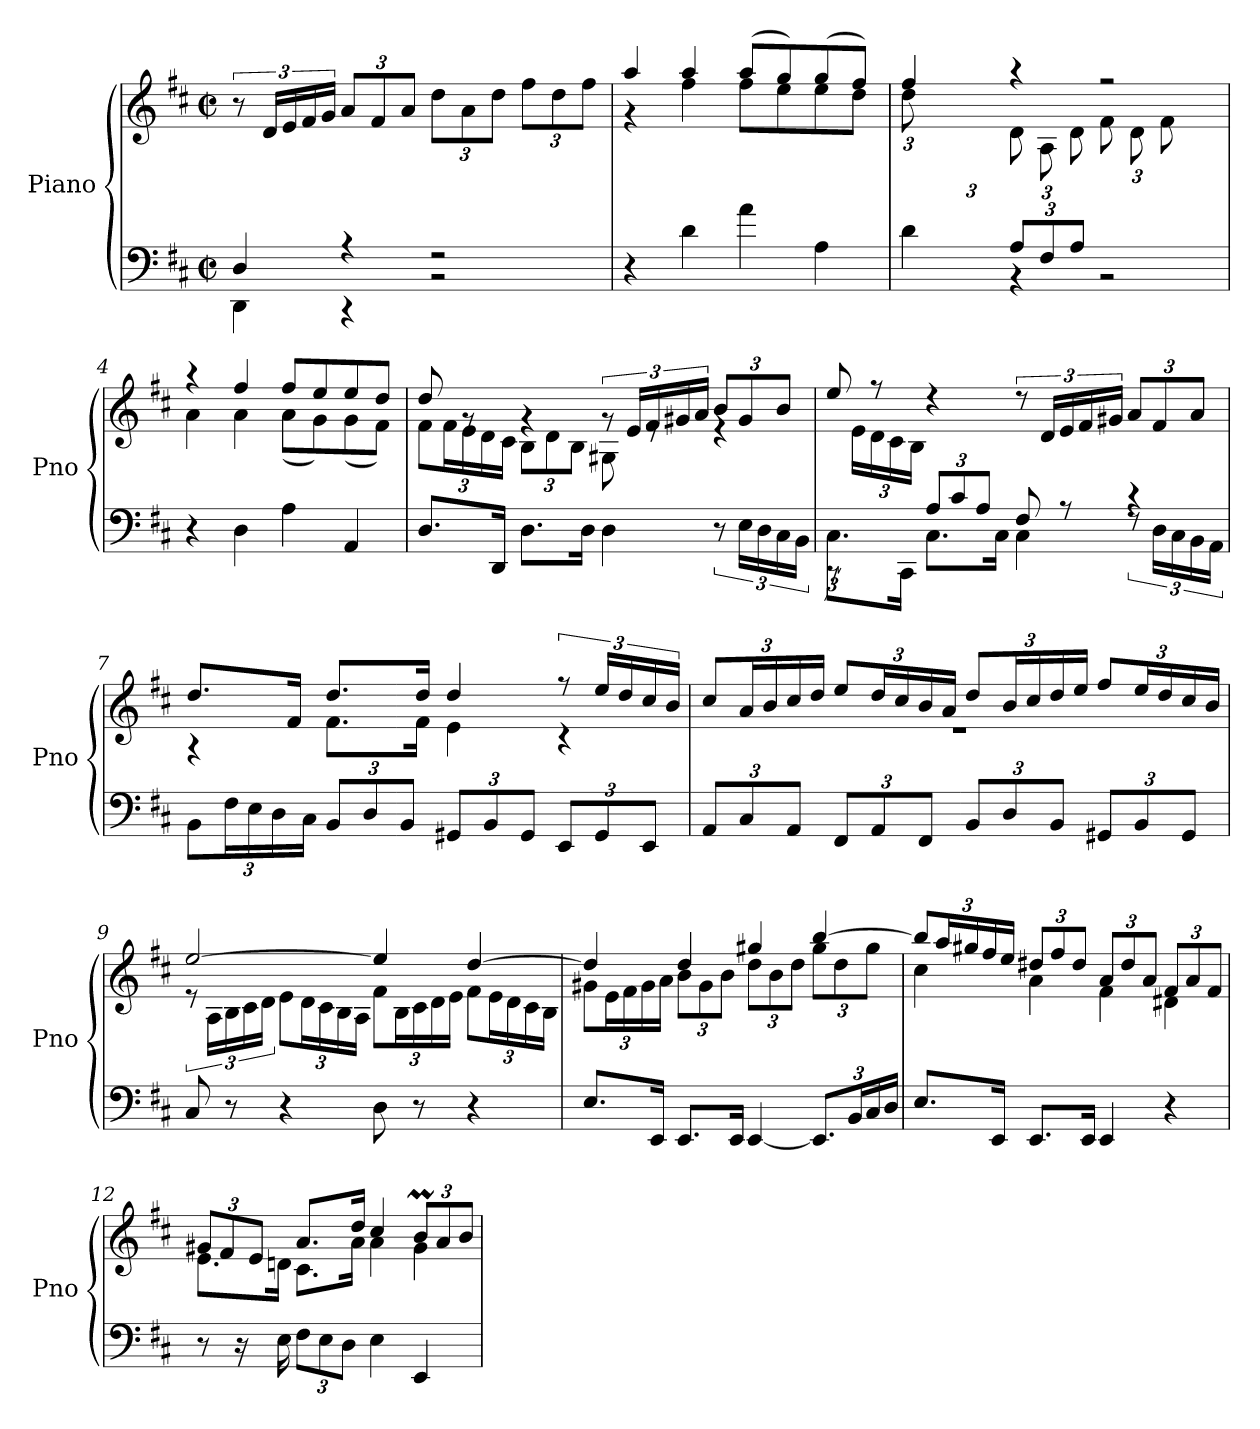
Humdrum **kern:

**kern	**kern
*part1	*part1
*staff2	*staff1
*I"Piano	*
*I'Pno	*
*clefF4	*clefG2
*k[f#c#]	*k[f#c#]
*M2/2	*M2/2
*met(c|)	*met(c|)
=1	=1
*^	*
4D/	4DD\	12r
.	.	24d/LL
.	.	24e/
.	.	24f#/
.	.	24g/JJ
*	*	*Xbrackettup
4r	4r	12a/L
.	.	12f#/
.	.	12a/J
2rBB	2rF	12dd\L
.	.	12a\
.	.	12dd\J
.	.	12ff#\L
.	.	12dd\
.	.	12ff#\J
*v	*v	*
=2	=2
*	*^
4r	4aa/	4r
4d\	4aa/	4ff#\
4a\	(>8aa/L	8ff#\L
.	8gg/)	8ee\
4A\	(>8gg/	8ee\
.	8ff#/J)	8dd\J
=3	=3	=3
*^	*	*
12ryy	4d\	4ff#/	12dd\L
24D/L	.	.	12%5ryy
24E/	.	.	.
24F#/	.	.	.
24G/JJ	.	.	.
*Xbrackettup	*	*	*
12A/L	4rBB	4r	.
12F#/	.	.	.
12A/J	.	.	.
2ryy	2rBB	2r	12d\L
.	.	.	12A\
.	.	.	12d\J
.	.	.	12f#\L
.	.	.	12d\
.	.	.	12f#\J
*v	*v	*	*
=4	=4	=4
4r	4r	4a\
4D\	4ff#/	4a\
4A\	8ff#/L	(<8a\L
.	8ee/	8g\)
4AA/	8ee/	(<8g\
.	8dd/J	8f#\J)
!!LO:LB:g=z	!!
=5	=5	=5
8.D/L	8dd/	12f#\L
.	.	24f#\L
.	8rg	24e\
.	.	24d\
16DD/Jk	.	.
.	.	24c#\JJ
8.D\L	4rg	12B\L
.	.	12d\
.	.	12B\J
16D\Jk	.	.
*	*brackettup	*
4D\	12rg	8G#X\
.	24e/LL	.
.	24f#/	8re
.	24g#X/	.
.	24a/JJ	.
*brackettup	*Xbrackettup	*
12r	12b/L	4re
24E\LL	12g#/	.
24D\	.	.
24C#\	12b/J	.
24BB\JJ	.	.
=6	=6	=6
*^	*	*
12rCC	8.C#\L	8ee/	12ryy
6ryy	.	.	24e\LL
.	.	8rff	24d\
.	.	.	24c#\
.	16CC#\Jk	.	.
.	.	.	24B\JJ
*Xbrackettup	*	*	*
12A/L	8.C#\L	4rdd	2.ryy
12c#/	.	.	.
12A/J	.	.	.
.	16C#\Jk	.	.
*	*	*brackettup	*
8F#/	4C#\	12rdd	.
.	.	24d/LL	.
8r	.	24e/	.
.	.	24f#/	.
.	.	24g#X/JJ	.
*	*brackettup	*Xbrackettup	*
4r	12rF	12a/L	.
.	24D\LL	12f#/	.
.	24C#\	.	.
.	24BB\	12a/J	.
.	24AA\JJ	.	.
*v	*v	*	*
!!LO:LB:g=z	!!
=7	=7	=7
*Xbrackettup	*	*
12BB\L	8.dd/L	4r
24F#\L	.	.
24E\	.	.
24D\	.	.
.	16f#/Jk	.
24C#\JJ	.	.
12BB/L	8.dd/L	8.f#\L
12D/	.	.
12BB/J	.	.
.	16dd/Jk	16f#\Jk
12GG#X/L	4dd/	4e\
12BB/	.	.
12GG#/J	.	.
*	*brackettup	*
12EE/L	12r	4r
12GG#/	24ee/LL	.
.	24dd/	.
12EE/J	24cc#/	.
.	24b/JJ	.
=8	=8	=8
*	*Xbrackettup	*
12AA/L	12cc#/L	1r
12C#/	24a/L	.
.	24b/	.
12AA/J	24cc#/	.
.	24dd/JJ	.
12FF#/L	12ee/L	.
12AA/	24dd/L	.
.	24cc#/	.
12FF#/J	24b/	.
.	24a/JJ	.
12BB/L	12dd/L	.
12D/	24b/L	.
.	24cc#/	.
12BB/J	24dd/	.
.	24ee/JJ	.
12GG#X/L	12ff#/L	.
12BB/	24ee/L	.
.	24dd/	.
12GG#/J	24cc#/	.
.	24b/JJ	.
!!LO:LB:g=z	!!
=9	=9	=9
*	*	*brackettup
8C#/	[2ee/	12re
.	.	24A\LL
8r	.	24B\
.	.	24c#\
.	.	24d\JJ
*	*	*Xbrackettup
4r	.	12e\L
.	.	24d\L
.	.	24c#\
.	.	24B\
.	.	24A\JJ
8D\	4ee/]	12f#\L
.	.	24B\L
8r	.	24c#\
.	.	24d\
.	.	24e\JJ
4r	[4dd/	12f#\L
.	.	24e\L
.	.	24d\
.	.	24c#\
.	.	24B\JJ
=10	=10	=10
8.E/L	4dd/]	12g#X\L
.	.	24e\L
.	.	24f#\
.	.	24g#\
16EE/Jk	.	.
.	.	24a\JJ
8.EE/L	4dd/	12b\L
.	.	12g#\
.	.	12b\J
16EE/Jk	.	.
[4EE/	4gg#X/	12dd\L
.	.	12b\
.	.	12dd\J
12.EE/L]	[4bb/	12gg#\L
.	.	12dd\
24BB/L	.	.
24C#/	.	12gg#\J
24D/JJ	.	.
!!LO:LB:g=z	!!
=11	=11	=11
8.E/L	12bb/L]	4cc#\
.	24aa/L	.
.	24gg#X/	.
.	24ff#/	.
16EE/Jk	.	.
.	24ee/JJ	.
8.EE/L	12dd#X/L	4a\
.	12ff#/	.
.	12dd#/J	.
16EE/Jk	.	.
4EE/	12a/L	4f#\
.	12dd#/	.
.	12a/J	.
4r	12f#/L	4d#X\
.	12a/	.
.	12f#/J	.
=12	=12	=12
8r	12g#X/L	8.e\L
.	12f#/	.
16r	.	.
.	12e/J	.
16E\	.	16dn\Jk
12F#\L	8.a/L	8.c#\L
12E\	.	.
12D\J	.	.
.	16dd/Jk	16a\Jk
4E\	4cc#/	4a\
4EE/	12bM/L	4g#\
.	12a/	.
.	12b/J	.
*	*v	*v
=	=
*-	*-
